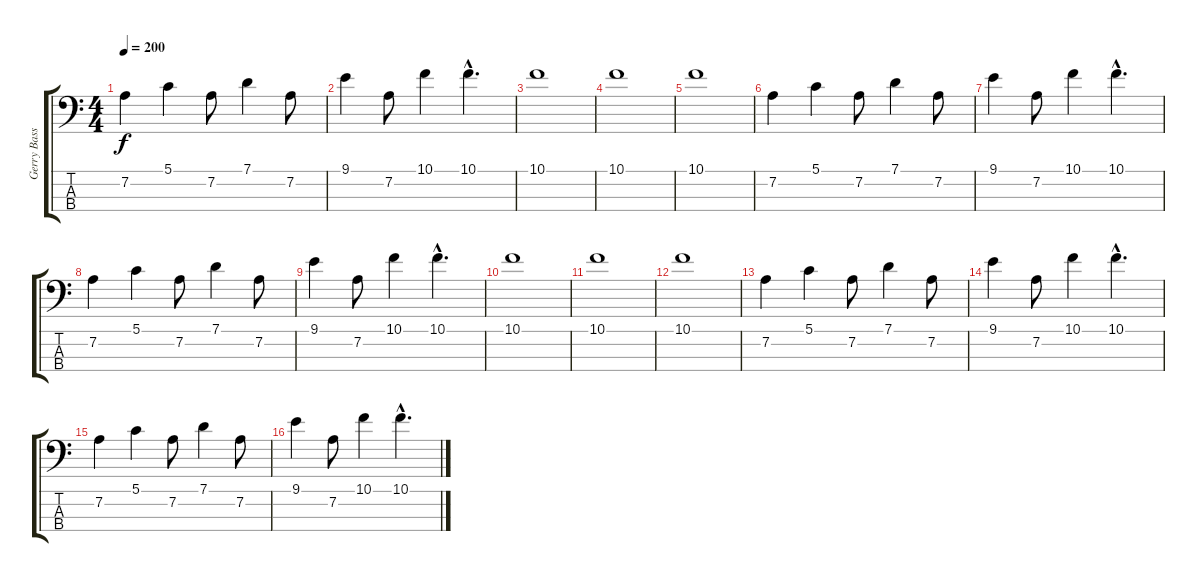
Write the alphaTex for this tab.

\track ("Gerry Bass" "Gerry Bass") {instrument electricbassfinger}
\staff {score tabs}
\tuning (G2 D2 A1 E1) {hide}
\ts (4 4)
\tempo 200
\clef f4
\ks c
7.2.4{dy f} 5.1.4 7.2.8 7.1.4 7.2.8 |
9.1.4 7.2.8 10.1.4 10.1{hac}.4{d} |
10.1.1 |
10.1.1 |
10.1.1 |
7.2.4 5.1.4 7.2.8 7.1.4 7.2.8 |
9.1.4 7.2.8 10.1.4 10.1{hac}.4{d} |
7.2.4 5.1.4 7.2.8 7.1.4 7.2.8 |
9.1.4 7.2.8 10.1.4 10.1{hac}.4{d} |
10.1.1 |
10.1.1 |
10.1.1 |
7.2.4 5.1.4 7.2.8 7.1.4 7.2.8 |
9.1.4 7.2.8 10.1.4 10.1{hac}.4{d} |
7.2.4 5.1.4 7.2.8 7.1.4 7.2.8 |
9.1.4 7.2.8 10.1.4 10.1{hac}.4{d}
